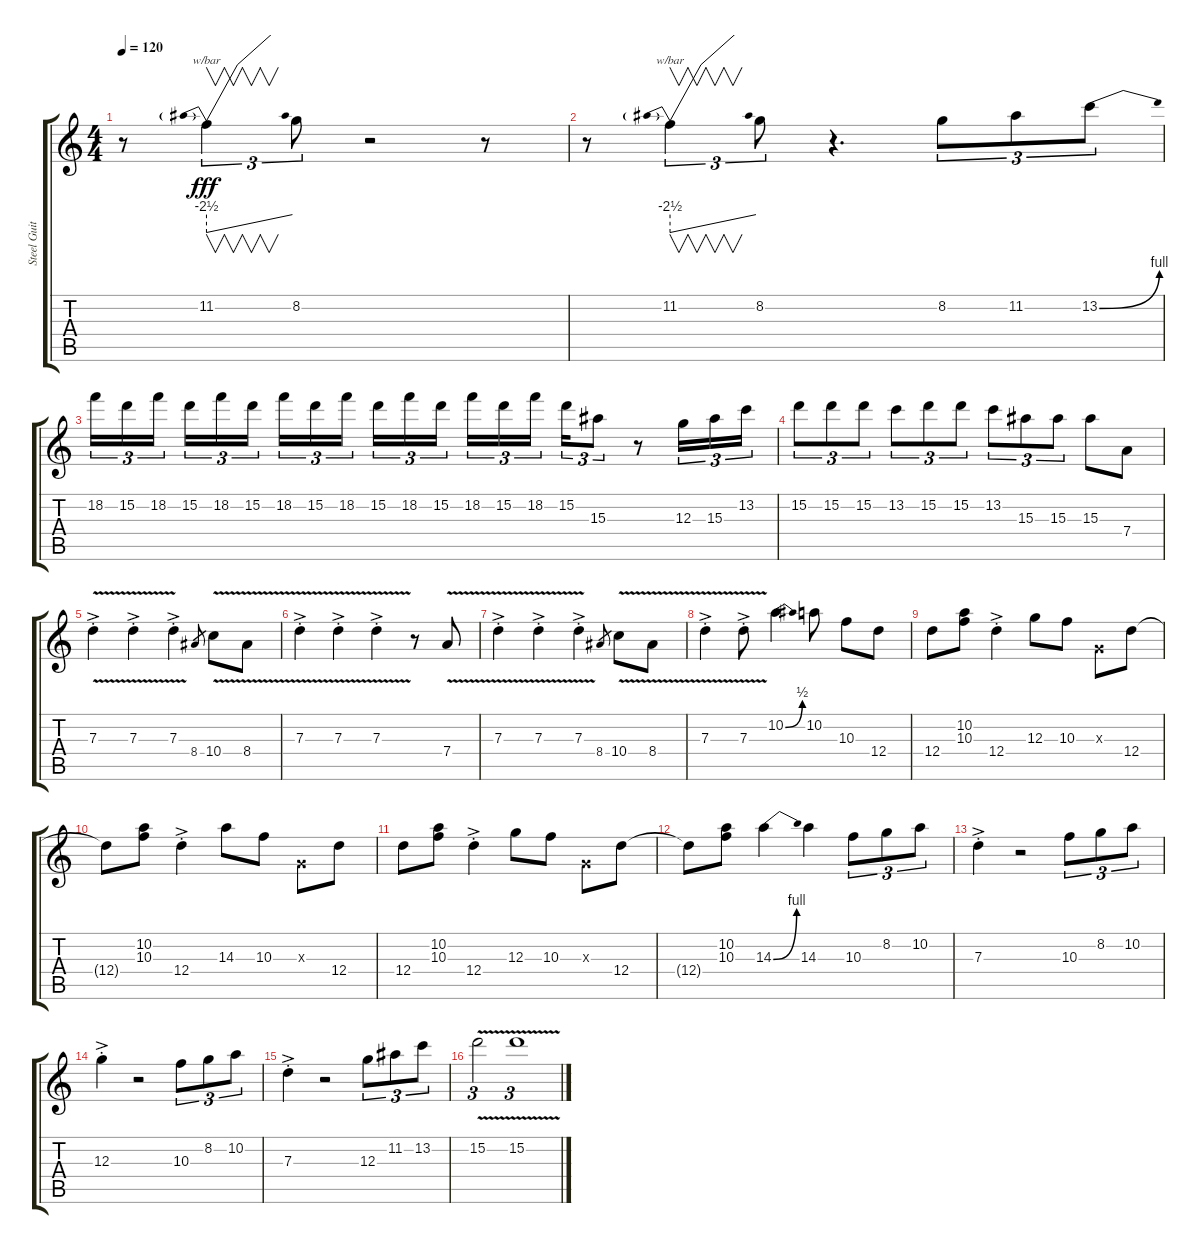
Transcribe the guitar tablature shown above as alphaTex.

\track ("Steel Guitar" "Steel Guit") {instrument acousticguitarsteel}
\staff {score tabs}
\tuning (E4 B3 G3 D3 A2 E2) {hide}
\ts (4 4)
\tempo 120
\clef g2
\ks c
r.8{dy fff} 11.2.4{v tu (3 2) tbe (predivedive default 0 -10 60 0)} 8.2.8{tu (3 2)} r.2 r.8 |
r.8 11.2.4{v tu (3 2) tbe (predivedive default 0 -10 60 0)} 8.2.8{tu (3 2)} r.4{d} 8.2.8{tu (3 2)} 11.2.8{tu (3 2)} 13.2{be (bend 0 0 60 4)}.8{tu (3 2)} |
18.2.16{tu (3 2)} 15.2.16{tu (3 2)} 18.2.16{tu (3 2)} 15.2.16{tu (3 2)} 18.2.16{tu (3 2)} 15.2.16{tu (3 2)} 18.2.16{tu (3 2)} 15.2.16{tu (3 2)} 18.2.16{tu (3 2)} 15.2.16{tu (3 2)} 18.2.16{tu (3 2)} 15.2.16{tu (3 2)} 18.2.16{tu (3 2)} 15.2.16{tu (3 2)} 18.2.16{tu (3 2)} 15.2.16{tu (3 2)} 15.3.8{tu (3 2)} r.8 12.3.16{tu (3 2)} 15.3.16{tu (3 2)} 13.2.16{tu (3 2)} |
15.2.8{tu (3 2)} 15.2.8{tu (3 2)} 15.2.8{tu (3 2)} 13.2.8{tu (3 2)} 15.2.8{tu (3 2)} 15.2.8{tu (3 2)} 13.2.8{tu (3 2)} 15.3.8{tu (3 2)} 15.3.8{tu (3 2)} 15.3.8 7.4.8 |
7.3{v ac st}.4 7.3{v ac st}.4 7.3{v ac st}.4 8.4.8{gr} 10.4{v}.8 8.4{v}.8 |
7.3{v ac st}.4 7.3{v ac st}.4 7.3{v ac st}.4 r.8 7.4{v}.8 |
7.3{v ac st}.4 7.3{v ac st}.4 7.3{v ac st}.4 8.4.8{gr} 10.4{v}.8 8.4{v}.8 |
7.3{v ac st}.4 7.3{v ac st}.8 10.2{be (bend 0 0 60 2)}.4 10.2.8 10.3.8 12.4.8 |
12.4.8 (10.2 10.3).8 12.4{ac st}.4 12.3.8 10.3.8 0.3{x}.8 12.4.8 |
12.4{t}.8 (10.2 10.3).8 12.4{ac st}.4 14.3.8 10.3.8 0.3{x}.8 12.4.8 |
12.4.8 (10.2 10.3).8 12.4{ac st}.4 12.3.8 10.3.8 0.3{x}.8 12.4.8 |
12.4{t}.8 (10.2 10.3).8 14.3{be (bend 0 0 60 4)}.4 14.3.4 10.3.8{tu (3 2)} 8.2.8{tu (3 2)} 10.2.8{tu (3 2)} |
7.3{ac st}.4 r.2 10.3.8{tu (3 2)} 8.2.8{tu (3 2)} 10.2.8{tu (3 2)} |
12.3{ac st}.4 r.2 10.3.8{tu (3 2)} 8.2.8{tu (3 2)} 10.2.8{tu (3 2)} |
7.3{ac st}.4 r.2 12.3.8{tu (3 2)} 11.2.8{tu (3 2)} 13.2.8{tu (3 2)} |
15.2{v}.2{tu (3 2)} 15.2{v}.1{tu (3 2)}
